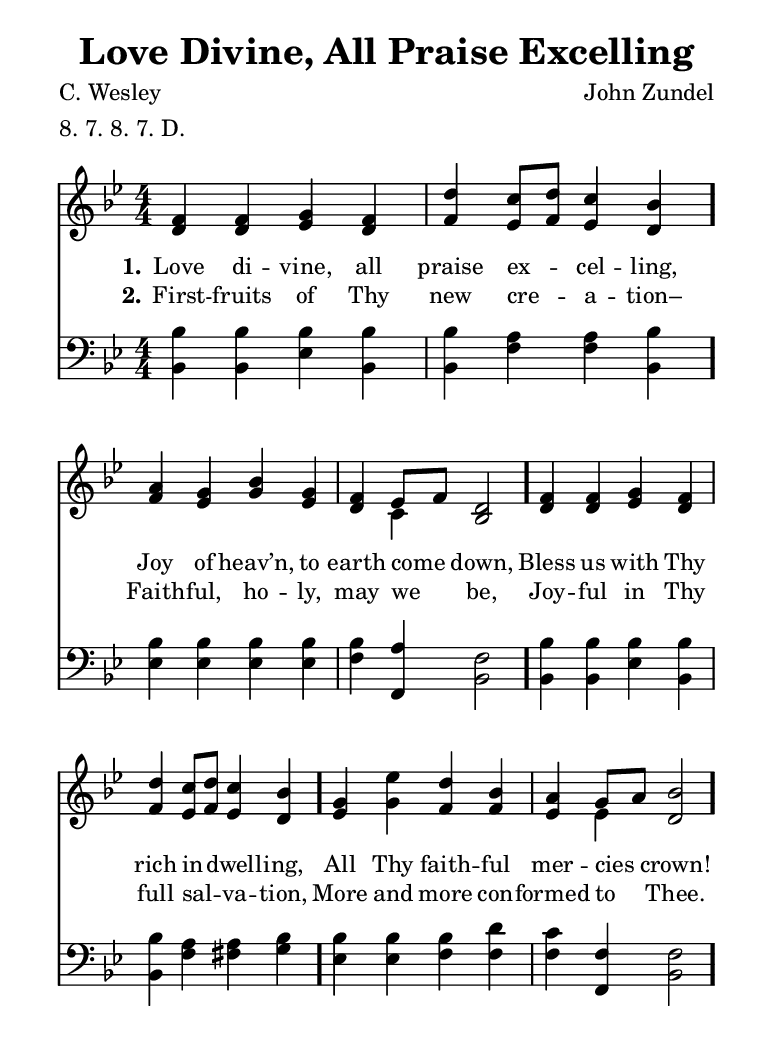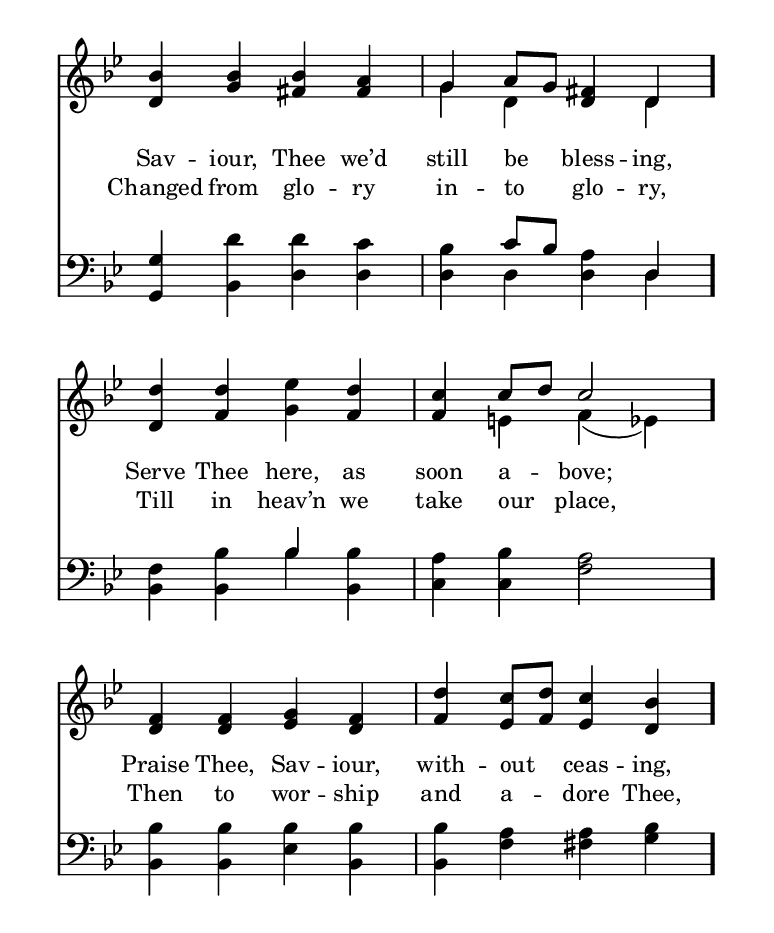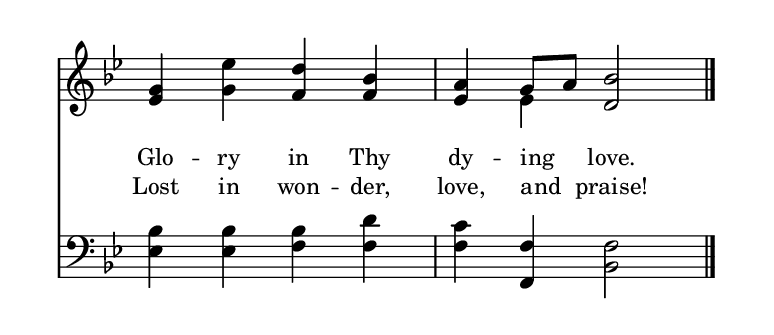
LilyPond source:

\include "common/global.ily"
\paper {
  \include "common/paper.ily"
  ragged-bottom = ##t
}

\header{
  hymnnumber = "274"
  title = "Love Divine, All Praise Excelling"
  tunename = "Zundel"
  meter = "8. 7. 8. 7. D."
  poet = "C. Wesley"
  composer = "John Zundel"
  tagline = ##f
}

global = {
  \include "common/overrides.ily"
  \override Staff.TimeSignature.style = #'numbered
  \time 4/4
  \override Score.MetronomeMark.transparent = ##t % hide all fermata changes too
  \tempo 4=80
  \key bes \major
  \autoBeamOff
}

notesSoprano = {
\global
\relative c' {

  f4 f g f | d' c8[ d] c4 bes |
  a4 g bes g | f ees8[ f] d2 |
  f4 f g f | d' c8[ d] c4 bes |
  g4 ees' d bes | a g8[ a] bes2 |

  bes4 bes bes a | g a8[ g] fis4 d |
  d'4 d ees d | c c8[ d] c2 |
  f,4 f g f | d' c8[ d] c4 bes |
  g4 ees' d bes | a g8[ a] bes2 |

  \bar "|."

}
}

notesAlto = {
\global
\relative e' {

  d4 d ees d | f ees8[ f] ees4 d |
  f ees g ees | d c bes2 |
  d4 d ees d | f ees8[ f] ees4 d |
  ees4 g f f | ees ees d2 |

  d4 g fis fis | g d d d |
  d4 f g f | f e f( ees) |
  d4 d ees d | f ees8[ f] ees4 d |
  ees4 g f f | ees ees d2 |

}
}

notesTenor = {
\global
\relative a {

  bes4 bes bes bes | bes a a bes |
  bes4 bes bes bes | bes a f2 |
  bes4 bes bes bes | bes a a bes |
  bes4 bes bes d | c f, f2 |

  g4 d' d c | bes c8[ bes] a4 d, |
  f4 bes bes bes | a bes a2 |
  bes4 bes bes bes | bes a a bes |
  bes4 bes bes d | c f, f2 |

}
}

notesBass = {
\global
\relative f, {

  bes4 bes ees bes | bes f' f bes, |
  ees4 ees ees ees | f f, bes2 |
  bes4 bes ees bes | bes f' fis g |
  ees4 ees f f | f f, bes2 |

  g4 bes d d | d d d d |
  bes4 bes bes' bes, | c c f2 |
  bes,4 bes ees bes | bes f' fis g |
  ees4 ees f f | f f, bes2 |

}
}

wordsA = \lyricmode {
\set stanza = "1."

Love di -- vine, all praise ex -- cel -- ling, \bar "."
Joy of heav’n, to earth come down, \bar "."
Bless us with Thy rich in -- dwell -- ing, \bar "."
All Thy faith -- ful mer -- cies crown! \bar "."
Sav -- iour, Thee we’d still be bless -- ing, \bar "."
Serve Thee here, as soon a -- bove; \bar "."
Praise Thee, Sav -- iour, with -- out ceas -- ing, \bar "."
Glo -- ry in Thy dy -- ing love. \bar "."

}

wordsB = \lyricmode {
\set stanza = "2."

First -- fruits of Thy new cre -- a -- tion–
Faith -- ful, ho -- ly, may we be,
Joy -- ful in Thy full sal -- va -- tion,
More and more con -- formed to Thee.
Changed from glo -- ry in -- to glo -- ry,
Till in heav’n we take our place,
Then to wor -- ship and a -- dore Thee,
Lost in won -- der, love, and praise!

}

\score {
  \context ChoirStaff <<
    \context Staff = upper <<
      \set ChoirStaff.systemStartDelimiter = #'SystemStartBar
      \set ChoirStaff.printPartCombineTexts = ##f
      \partcombine #'(2 . 9) \notesSoprano \notesAlto
      \context NullVoice = sopranos { \voiceOne << \notesSoprano >> }
      \context NullVoice = altos { \voiceTwo << \notesAlto >> }
      \context Lyrics = one   \lyricsto sopranos \wordsA
      \context Lyrics = two   \lyricsto sopranos \wordsB
    >>
    \context Staff = men <<
      \clef bass
      \set ChoirStaff.printPartCombineTexts = ##f
      \partcombine #'(2 . 9) \notesTenor \notesBass
      \context NullVoice = tenors { \voiceOne << \notesTenor >> }
      \context NullVoice = basses { \voiceTwo << \notesBass >> }
    >>
  >>
  \layout {
    \include "common/layout.ily"
  }
  \midi{
    \include "common/midi.ily"
  }
}

\version "2.19.49"  % necessary for upgrading to future LilyPond versions.

% vi:set et ts=2 sw=2 ai nocindent syntax=lilypond:
